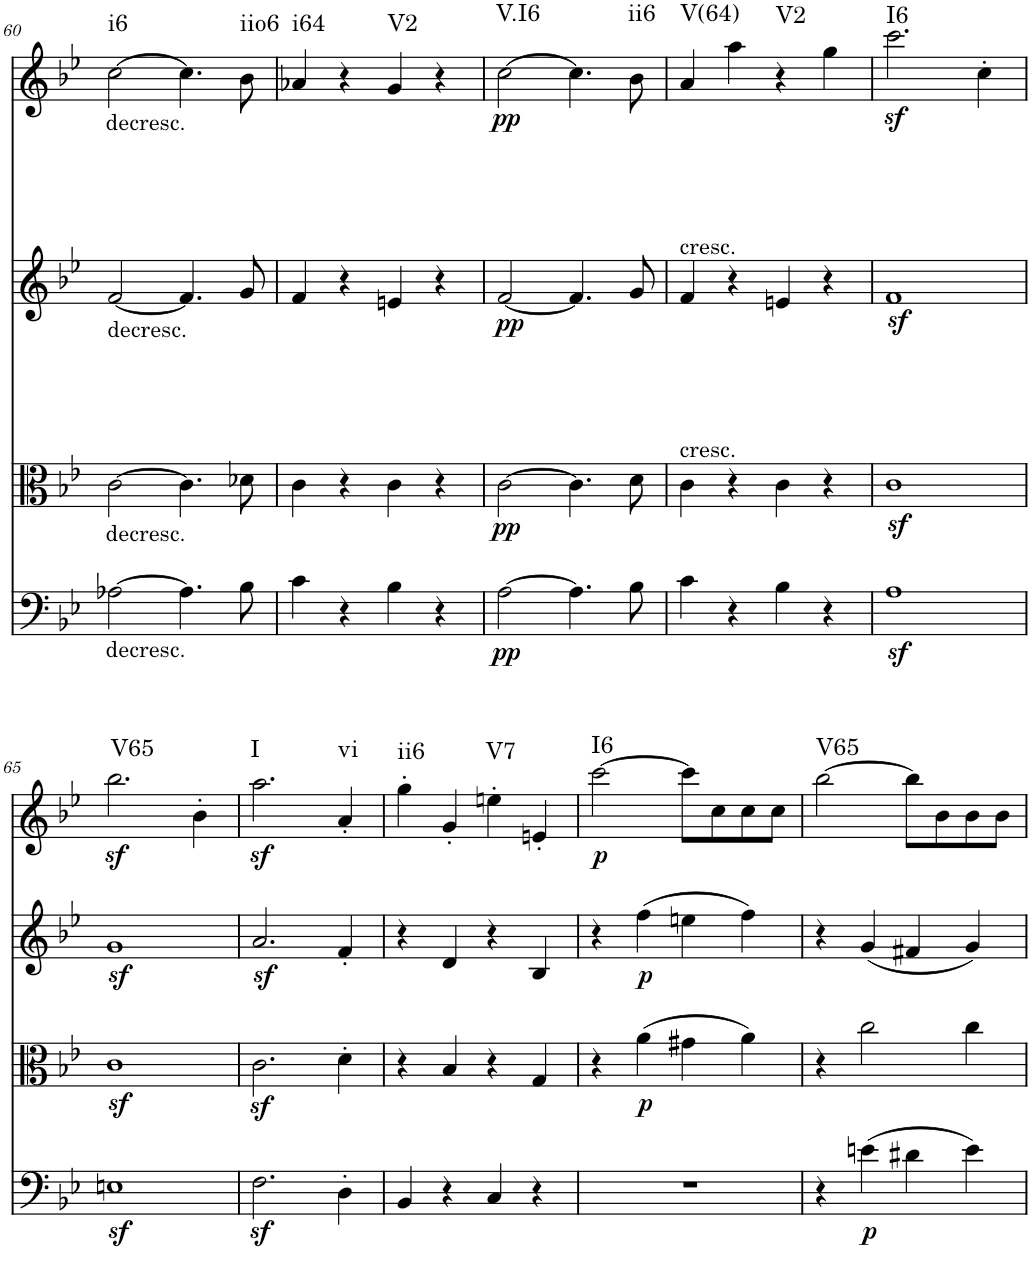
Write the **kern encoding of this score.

**kern	**dynam	**kern	**dynam	**kern	**dynam	**kern	**dynam	**harte
*part4	*part4	*part3	*part3	*part2	*part2	*part1	*part1	*part1
*staff4	*staff4	*staff3	*staff3	*staff2	*staff2	*staff1	*staff1	*
*I"Violoncello	*	*I"Viola	*	*I"Violin II	*	*I"Violin I	*	*
*I'Vc	*	*I'Vla	*	*I'Vln	*	*I'Vln	*	*
!!LO:PB:g=z
*clefF4	*	*clefC3	*	*clefG2	*	*clefG2	*	*
*k[b-e-]	*	*k[b-e-]	*	*k[b-e-]	*	*k[b-e-]	*	*
*B-:	*	*B-:	*	*B-:	*	*B-:	*	*
*M2/2	*	*M2/2	*	*M2/2	*	*M2/2	*	*
=60	=60	=60	=60	=60	=60	=60	=60	=60
!	!	!	!	!	!	!LO:TX:b:t=decresc.	!	!
!	!	!	!	!LO:TX:b:t=decresc.	!	!	!	!
!	!	!LO:TX:b:t=decresc.	!	!	!	!	!	!
!LO:TX:b:t=decresc.	!	!	!	!	!	!	!	!LO:H:kt=i6
[2A-X\	.	[2c\	.	[2f/	.	[2cc\	.	N
4.A-\]	.	4.c\]	.	4.f/]	.	4.cc\]	.	.
!	!	!	!	!	!	!	!	!LO:H:kt=iio6
8B-\	.	8d-X\	.	8g/	.	8b-\	.	N
=61	=61	=61	=61	=61	=61	=61	=61	=61
!	!	!	!	!	!	!	!	!LO:H:kt=i64
4c\	.	4c\	.	4f/	.	4a-X/	.	N
4r	.	4r	.	4r	.	4r	.	.
!	!	!	!	!	!	!	!	!LO:H:kt=V2
4B-\	.	4c\	.	4en/	.	4g/	.	N
4r	.	4r	.	4r	.	4r	.	.
=62	=62	=62	=62	=62	=62	=62	=62	=62
!	!LO:DY:b	!	!LO:DY:b	!	!LO:DY:b	!	!LO:DY:b	!LO:H:kt=V.I6
[2A\	pp	[2c\	pp	[2f/	pp	[2cc\	pp	N
4.A\]	.	4.c\]	.	4.f/]	.	4.cc\]	.	.
!	!	!	!	!	!	!	!	!LO:H:kt=ii6
8B-\	.	8d\	.	8g/	.	8b-\	.	N
=63	=63	=63	=63	=63	=63	=63	=63	=63
!	!	!	!	!	!	!LO:TX:b:t=cresc.	!	!
!	!	!	!	!LO:TX:b:t=cresc.	!	!	!	!LO:H:kt=V(64)
4c\	.	4c\	.	4f/	.	4a/	.	N
4r	.	4r	.	4r	.	4aa\	.	.
!	!	!	!	!	!	!	!	!LO:H:kt=V2
4B-\	.	4c\	.	4en/	.	4r	.	N
4r	.	4r	.	4r	.	4gg\	.	.
=64	=64	=64	=64	=64	=64	=64	=64	=64
!	!	!	!	!	!	!	!LO:DY:b	!LO:H:kt=I6
1Az<	.	1cz<	.	1fz<	.	2.ccc\	sf	N
.	.	.	.	.	.	4cc'\	.	.
!!LO:LB:g=z
=65	=65	=65	=65	=65	=65	=65	=65	=65
!	!	!	!	!	!	!	!LO:DY:b	!LO:H:kt=V65
1Enz<	.	1cz<	.	1gz<	.	2.bb-\	sf	N
.	.	.	.	.	.	4b-'\	.	.
=66	=66	=66	=66	=66	=66	=66	=66	=66
!	!	!	!	!	!	!	!LO:DY:b	!LO:H:kt=I
2.Fz<\	.	2.cz<\	.	2.az</	.	2.aa\	sf	N
!	!	!	!	!	!	!	!	!LO:H:kt=vi
4D'\	.	4d'\	.	4f'/	.	4a'/	.	N
=67	=67	=67	=67	=67	=67	=67	=67	=67
!	!	!	!	!	!	!	!	!LO:H:kt=ii6
4BB-/	.	4r	.	4r	.	4gg'\	.	N
4r	.	4B-/	.	4d/	.	4g'/	.	.
!	!	!	!	!	!	!	!	!LO:H:kt=V7
4C/	.	4r	.	4r	.	4een'\	.	N
4r	.	4G/	.	4B-/	.	4en'/	.	.
=68	=68	=68	=68	=68	=68	=68	=68	=68
!	!	!	!	!	!	!	!LO:DY:b	!LO:H:kt=I6
1r	.	4r	.	4r	.	[2ccc\	p	N
!	!	!	!LO:DY:b	!	!LO:DY:b	!	!	!
.	.	(4a\	p	(4ff\	p	.	.	.
.	.	4g#X\	.	4een\	.	8ccc\L]	.	.
.	.	.	.	.	.	8cc\	.	.
.	.	4a\)	.	4ff\)	.	8cc\	.	.
.	.	.	.	.	.	8cc\J	.	.
=69	=69	=69	=69	=69	=69	=69	=69	=69
!	!	!	!	!	!	!	!	!LO:H:kt=V65
4r	.	4r	.	4r	.	[2bb-\	.	N
!	!LO:DY:b	!	!	!	!	!	!	!
(4en\	p	2cc\	.	(4g/	.	.	.	.
4d#X\	.	.	.	4f#X/	.	8bb-\L]	.	.
.	.	.	.	.	.	8b-\	.	.
4e\)	.	4cc\	.	4g/)	.	8b-\	.	.
.	.	.	.	.	.	8b-\J	.	.
=	=	=	=	=	=	=	=	=
*-	*-	*-	*-	*-	*-	*-	*-	*-
